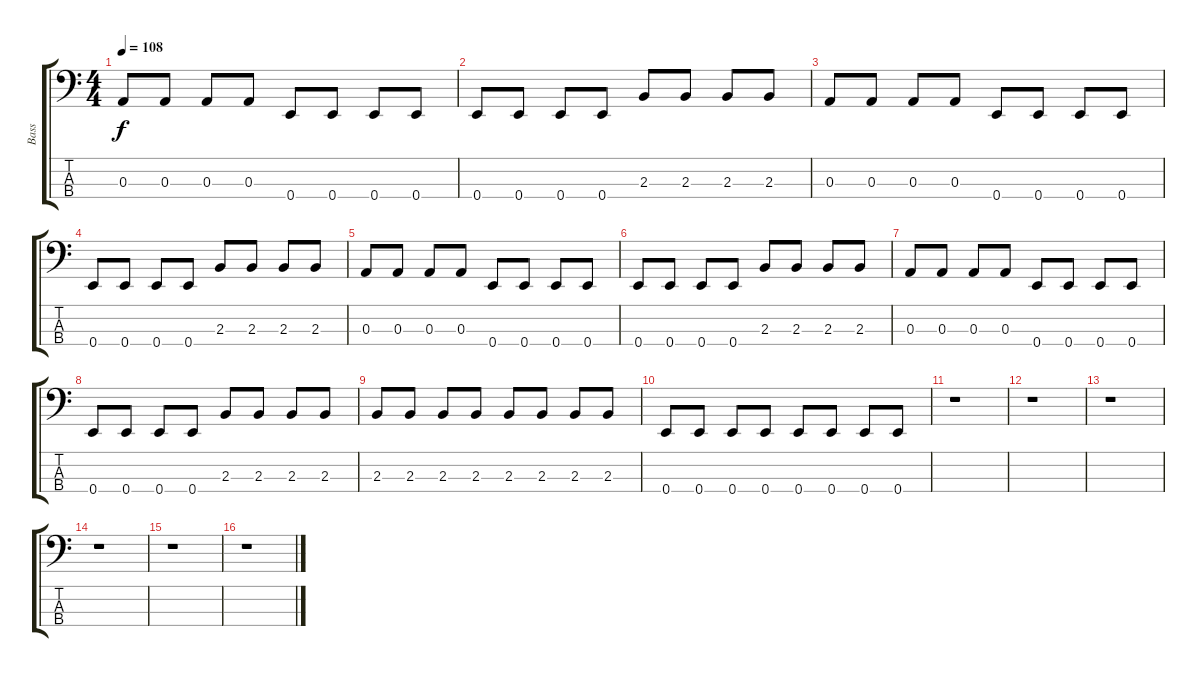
\track ("Bass" "Bass") {instrument electricbassfinger}
\staff {score tabs}
\tuning (G2 D2 A1 E1) {hide}
\ts (4 4)
\tempo 108
\clef f4
\ks c
0.3.8{dy f} 0.3.8 0.3.8 0.3.8 0.4.8 0.4.8 0.4.8 0.4.8 |
0.4.8 0.4.8 0.4.8 0.4.8 2.3.8 2.3.8 2.3.8 2.3.8 |
0.3.8 0.3.8 0.3.8 0.3.8 0.4.8 0.4.8 0.4.8 0.4.8 |
0.4.8 0.4.8 0.4.8 0.4.8 2.3.8 2.3.8 2.3.8 2.3.8 |
0.3.8 0.3.8 0.3.8 0.3.8 0.4.8 0.4.8 0.4.8 0.4.8 |
0.4.8 0.4.8 0.4.8 0.4.8 2.3.8 2.3.8 2.3.8 2.3.8 |
0.3.8 0.3.8 0.3.8 0.3.8 0.4.8 0.4.8 0.4.8 0.4.8 |
0.4.8 0.4.8 0.4.8 0.4.8 2.3.8 2.3.8 2.3.8 2.3.8 |
2.3.8 2.3.8 2.3.8 2.3.8 2.3.8 2.3.8 2.3.8 2.3.8 |
0.4.8 0.4.8 0.4.8 0.4.8 0.4.8 0.4.8 0.4.8 0.4.8 |
r.1 |
r.1 |
r.1 |
r.1 |
r.1 |
r.1
